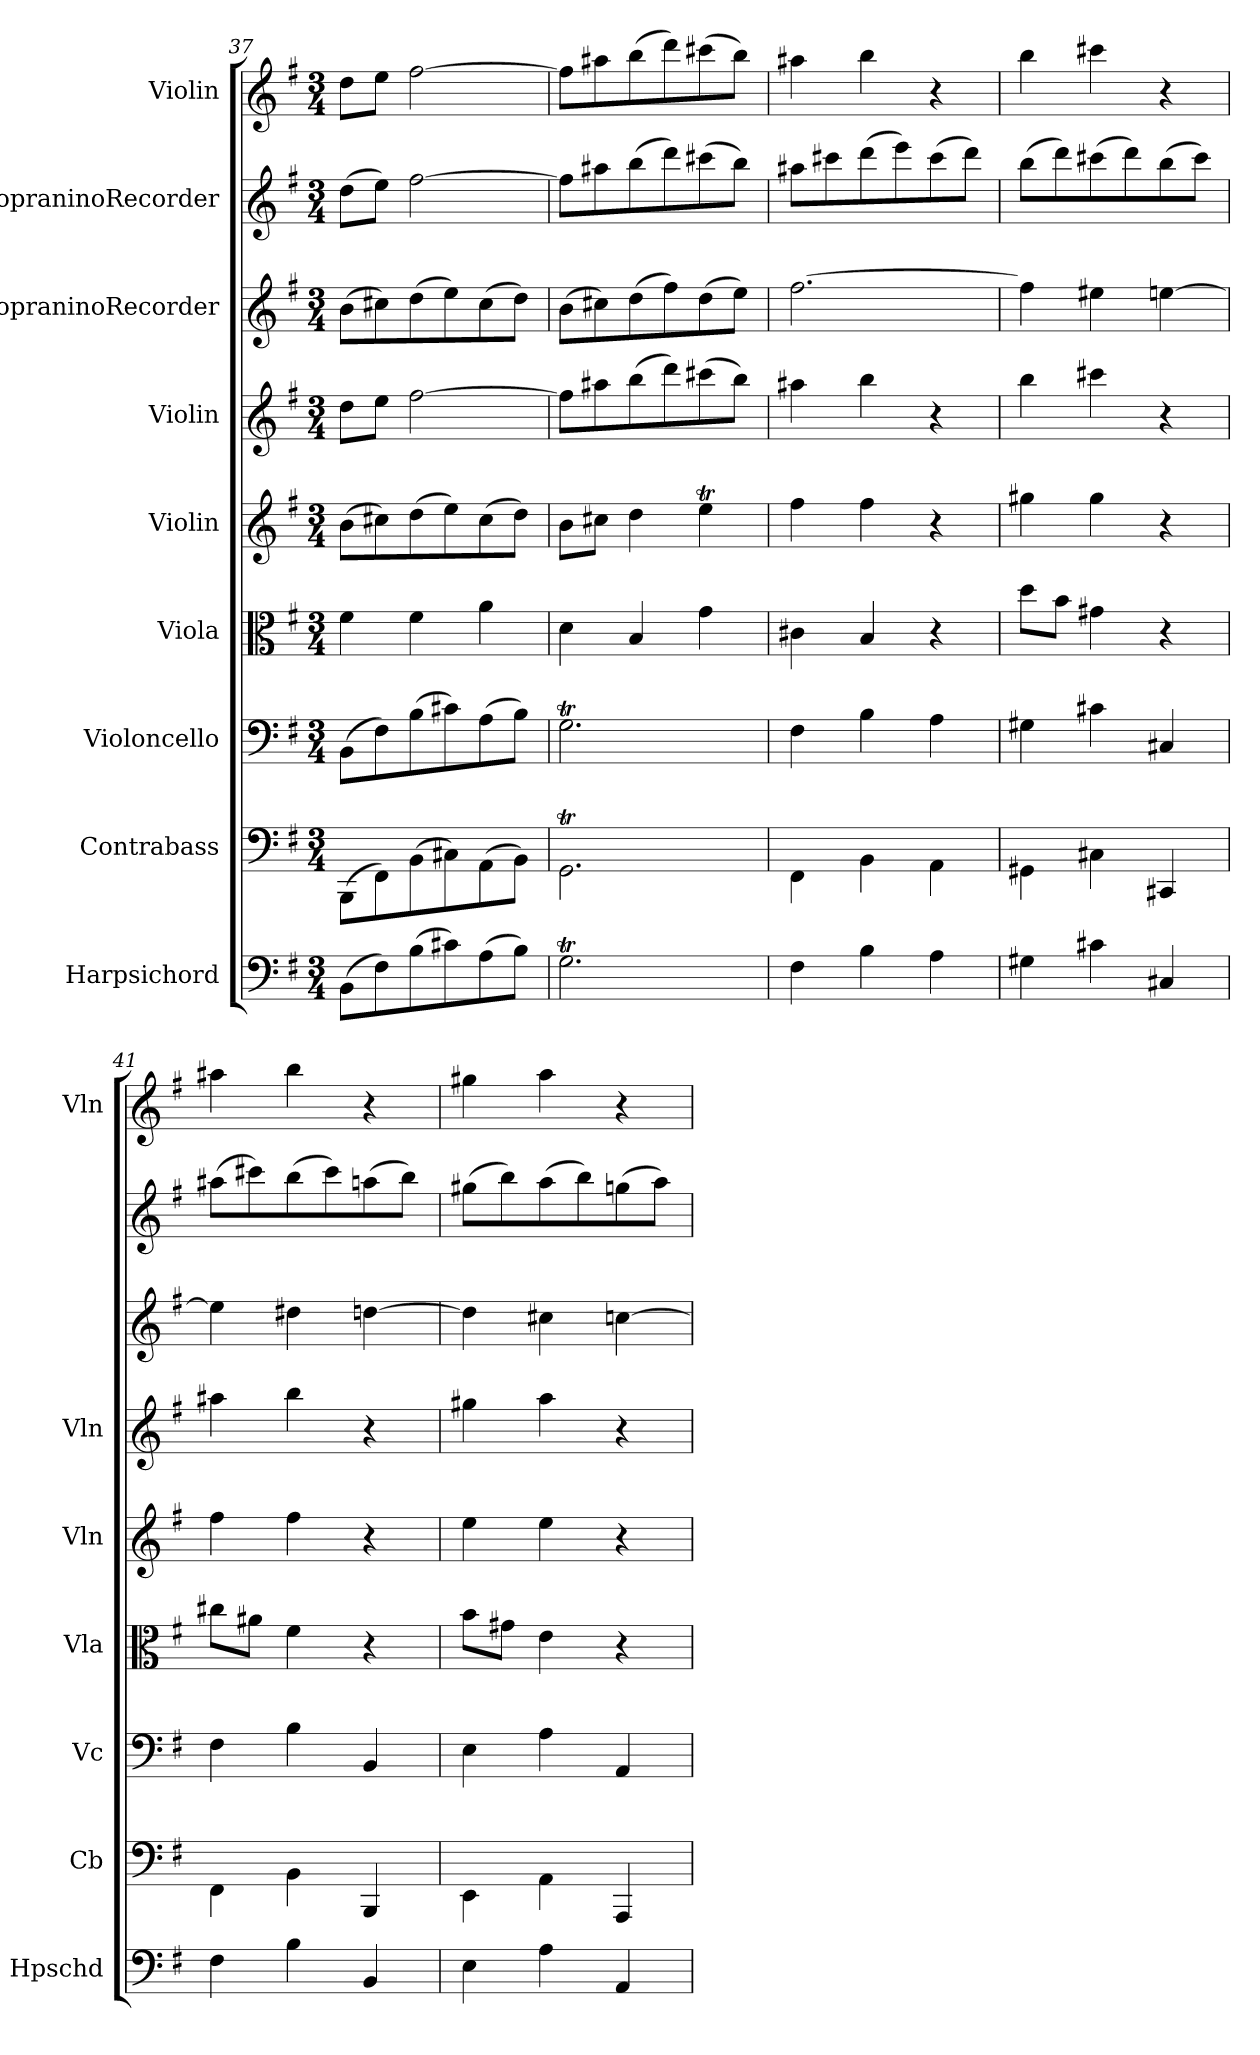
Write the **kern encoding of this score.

**kern	**kern	**kern	**kern	**kern	**kern	**kern	**kern	**kern
*part9	*part8	*part7	*part6	*part5	*part4	*part3	*part2	*part1
*staff9	*staff8	*staff7	*staff6	*staff5	*staff4	*staff3	*staff2	*staff1
*I"Harpsichord	*I"Contrabass	*I"Violoncello	*I"Viola	*I"Violin	*I"Violin	*I"SopraninoRecorder	*I"SopraninoRecorder	*I"Violin
*I'Hpschd	*I'Cb	*I'Vc	*I'Vla	*I'Vln	*I'Vln	*	*	*I'Vln
*clefF4	*clefF4	*clefF4	*clefC3	*clefG2	*clefG2	*clefG2	*clefG2	*clefG2
*k[f#]	*k[f#]	*k[f#]	*k[f#]	*k[f#]	*k[f#]	*k[f#]	*k[f#]	*k[f#]
*e:	*e:	*e:	*e:	*e:	*e:	*e:	*e:	*e:
*M3/4	*M3/4	*M3/4	*M3/4	*M3/4	*M3/4	*M3/4	*M3/4	*M3/4
=37	=37	=37	=37	=37	=37	=37	=37	=37
(8BB\L	(8BBB\L	(8BB\L	4f#\	(8b\L	8dd\L	(8b\L	(8dd\L	8dd\L
8F#\)	8FF#\)	8F#\)	.	8cc#X\)	8ee\J	8cc#X\)	8ee\J)	8ee\J
(8B\	(8BB\	(8B\	4f#\	(8dd\	[2ff#\	(8dd\	[2ff#\	[2ff#\
8c#X\)	8C#X\)	8c#X\)	.	8ee\)	.	8ee\)	.	.
(8A\	(8AA\	(8A\	4a\	(8cc#\	.	(8cc#\	.	.
8B\J)	8BB\J)	8B\J)	.	8dd\J)	.	8dd\J)	.	.
=38	=38	=38	=38	=38	=38	=38	=38	=38
2.GT\	2.GGT\	2.GT\	4d\	8b\L	8ff#\L]	(8b\L	8ff#\L]	8ff#\L]
.	.	.	.	8cc#X\J	8aa#X\	8cc#X\)	8aa#X\	8aa#X\
.	.	.	4B/	4dd\	(8bb\	(8dd\	(8bb\	(8bb\
.	.	.	.	.	8ddd\)	8ff#\)	8ddd\)	8ddd\)
.	.	.	4g\	4eeT\	(8ccc#X\	(8dd\	(8ccc#X\	(8ccc#X\
.	.	.	.	.	8bb\J)	8ee\J)	8bb\J)	8bb\J)
=39	=39	=39	=39	=39	=39	=39	=39	=39
4F#\	4FF#\	4F#\	4c#X\	4ff#\	4aa#X\	[2.ff#\	8aa#X\L	4aa#X\
.	.	.	.	.	.	.	8ccc#X\	.
4B\	4BB\	4B\	4B/	4ff#\	4bb\	.	(8ddd\	4bb\
.	.	.	.	.	.	.	8eee\)	.
4A\	4AA\	4A\	4r	4r	4r	.	(8ccc#\	4r
.	.	.	.	.	.	.	8ddd\J)	.
=40	=40	=40	=40	=40	=40	=40	=40	=40
4G#X\	4GG#X\	4G#X\	8dd\L	4gg#X\	4bb\	4ff#\]	(8bb\L	4bb\
.	.	.	8b\J	.	.	.	8ddd\)	.
4c#X\	4C#X\	4c#X\	4g#X\	4gg#\	4ccc#X\	4ee#X\	(8ccc#X\	4ccc#X\
.	.	.	.	.	.	.	8ddd\)	.
4C#X/	4CC#X/	4C#X/	4r	4r	4r	[4een\	(8bb\	4r
.	.	.	.	.	.	.	8ccc#\J)	.
=41	=41	=41	=41	=41	=41	=41	=41	=41
4F#\	4FF#\	4F#\	8cc#X\L	4ff#\	4aa#X\	4ee\]	(8aa#X\L	4aa#X\
.	.	.	8a#X\J	.	.	.	8ccc#X\)	.
4B\	4BB\	4B\	4f#\	4ff#\	4bb\	4dd#X\	(8bb\	4bb\
.	.	.	.	.	.	.	8ccc#\)	.
4BB/	4BBB/	4BB/	4r	4r	4r	[4ddn\	(8aan\	4r
.	.	.	.	.	.	.	8bb\J)	.
=42	=42	=42	=42	=42	=42	=42	=42	=42
4E\	4EE\	4E\	8b\L	4ee\	4gg#X\	4dd\]	(8gg#X\L	4gg#X\
.	.	.	8g#X\J	.	.	.	8bb\)	.
4A\	4AA\	4A\	4e\	4ee\	4aa\	4cc#X\	(8aa\	4aa\
.	.	.	.	.	.	.	8bb\)	.
4AA/	4AAA/	4AA/	4r	4r	4r	[4ccn\	(8ggn\	4r
.	.	.	.	.	.	.	8aa\J)	.
=	=	=	=	=	=	=	=	=
*-	*-	*-	*-	*-	*-	*-	*-	*-
